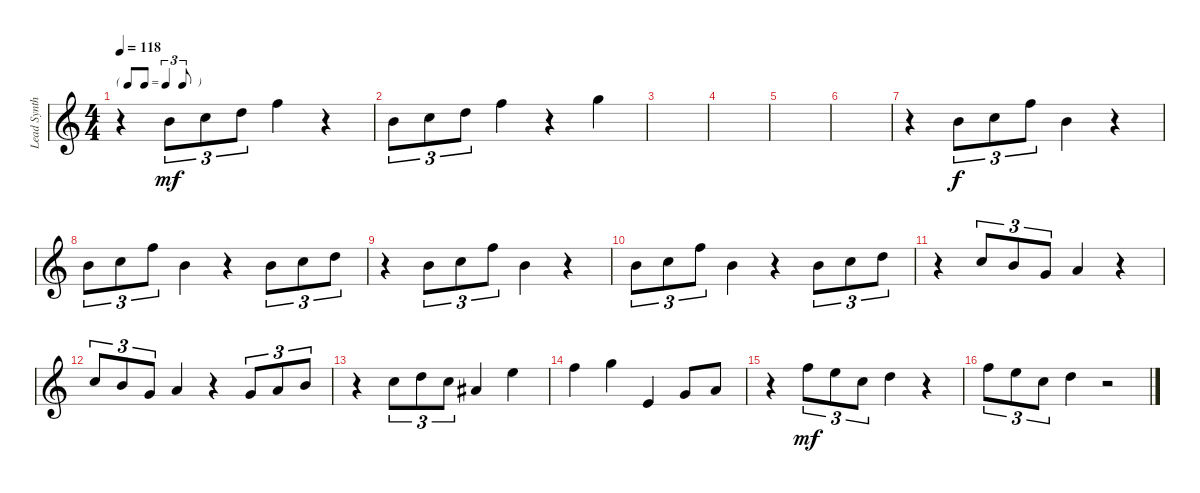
\track ("Lead Synth" "Lead Synth") {instrument lead2sawtooth}
\staff {score}
\tuning (E4 B3 G3 D3 A2 E2 B1) {hide}
\ts (4 4)
\tf triplet8th
\tempo 118
\clef g2
\ks c
r.4{dy mf} 7.1.8{tu (3 2)} 8.1.8{tu (3 2)} 10.1.8{tu (3 2)} 13.1.4 r.4 |
7.1.8{tu (3 2)} 8.1.8{tu (3 2)} 10.1.8{tu (3 2)} 13.1.4 r.4 15.1.4 |
|
|
|
|
r.4 7.1.8{tu (3 2) dy f} 8.1.8{tu (3 2)} 13.1.8{tu (3 2)} 7.1.4 r.4 |
7.1.8{tu (3 2)} 8.1.8{tu (3 2)} 13.1.8{tu (3 2)} 7.1.4 r.4 7.1.8{tu (3 2)} 8.1.8{tu (3 2)} 10.1.8{tu (3 2)} |
r.4 7.1.8{tu (3 2)} 8.1.8{tu (3 2)} 13.1.8{tu (3 2)} 7.1.4 r.4 |
7.1.8{tu (3 2)} 8.1.8{tu (3 2)} 13.1.8{tu (3 2)} 7.1.4 r.4 7.1.8{tu (3 2)} 8.1.8{tu (3 2)} 10.1.8{tu (3 2)} |
r.4 8.1.8{tu (3 2)} 7.1.8{tu (3 2)} 3.1.8{tu (3 2)} 5.1.4 r.4 |
8.1.8{tu (3 2)} 7.1.8{tu (3 2)} 3.1.8{tu (3 2)} 5.1.4 r.4 3.1.8{tu (3 2)} 5.1.8{tu (3 2)} 7.1.8{tu (3 2)} |
r.4 8.1.8{tu (3 2)} 10.1.8{tu (3 2)} 8.1.8{tu (3 2)} 6.1.4 12.1.4 |
13.1.4 15.1.4 0.1.4 3.1.8 5.1.8 |
r.4 13.1.8{tu (3 2) dy mf} 12.1.8{tu (3 2)} 8.1.8{tu (3 2)} 10.1.4 r.4 |
13.1.8{tu (3 2)} 12.1.8{tu (3 2)} 8.1.8{tu (3 2)} 10.1.4 r.2
